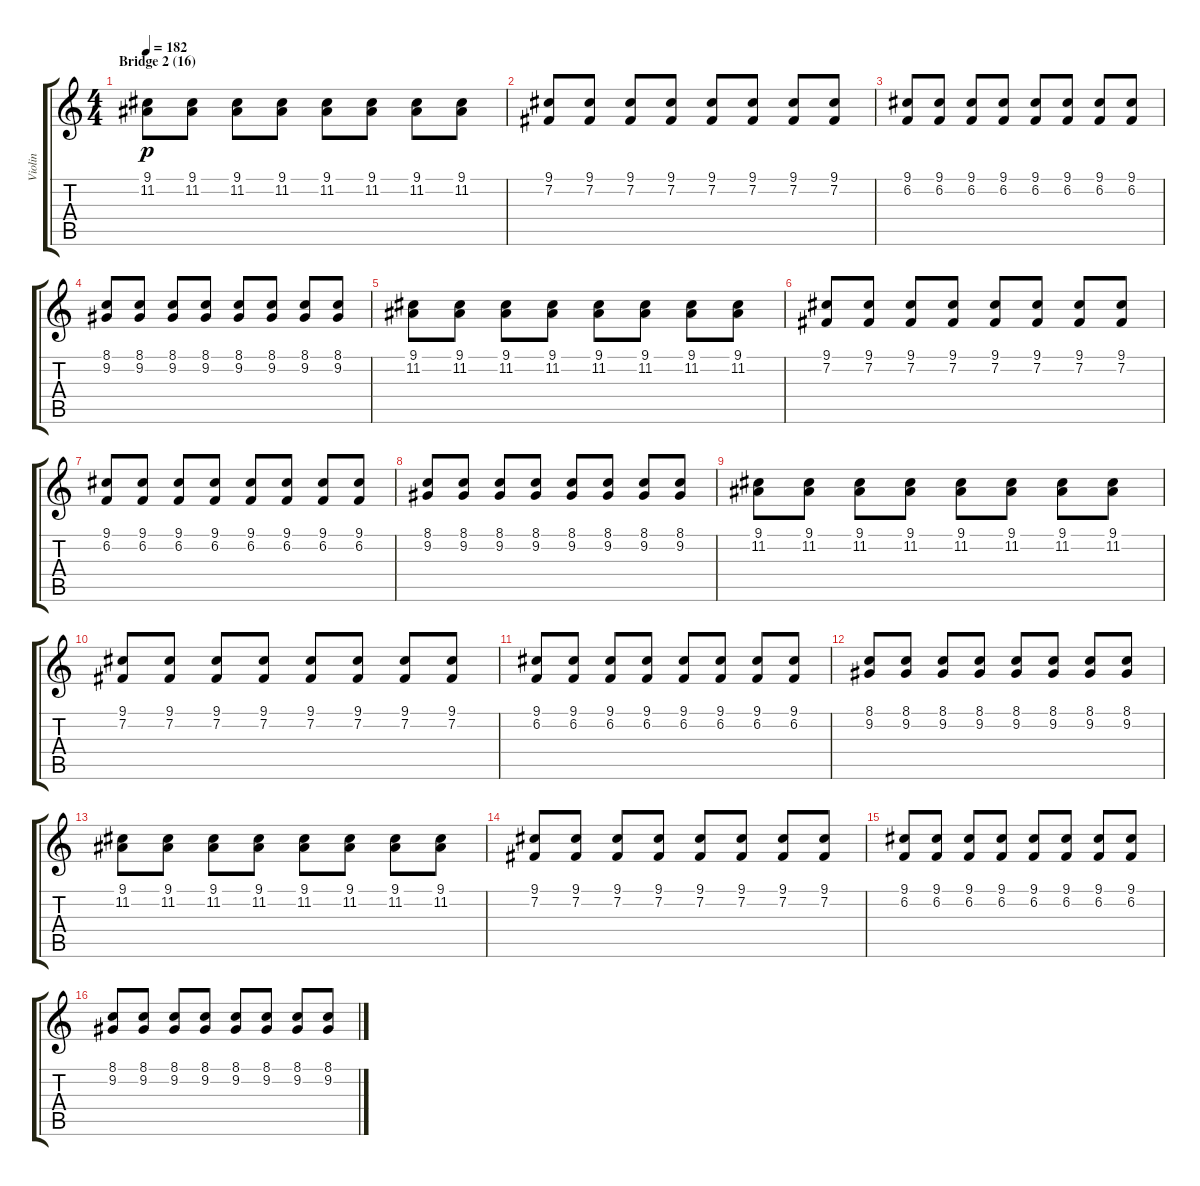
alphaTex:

\track ("Violin" "Violin") {instrument violin}
\staff {score tabs}
\tuning (E4 B3 G3 D3 A2 E2) {hide}
\ts (4 4)
\section ("" "Bridge 2 (16)")
\tempo 182
\clef g2
\ks c
(9.1 11.2).8{dy p} (9.1 11.2).8 (9.1 11.2).8 (9.1 11.2).8 (9.1 11.2).8 (9.1 11.2).8 (9.1 11.2).8 (9.1 11.2).8 |
(9.1 7.2).8 (9.1 7.2).8 (9.1 7.2).8 (9.1 7.2).8 (9.1 7.2).8 (9.1 7.2).8 (9.1 7.2).8 (9.1 7.2).8 |
(9.1 6.2).8 (9.1 6.2).8 (9.1 6.2).8 (9.1 6.2).8 (9.1 6.2).8 (9.1 6.2).8 (9.1 6.2).8 (9.1 6.2).8 |
(8.1 9.2).8 (8.1 9.2).8 (8.1 9.2).8 (8.1 9.2).8 (8.1 9.2).8 (8.1 9.2).8 (8.1 9.2).8 (8.1 9.2).8 |
(9.1 11.2).8 (9.1 11.2).8 (9.1 11.2).8 (9.1 11.2).8 (9.1 11.2).8 (9.1 11.2).8 (9.1 11.2).8 (9.1 11.2).8 |
(9.1 7.2).8 (9.1 7.2).8 (9.1 7.2).8 (9.1 7.2).8 (9.1 7.2).8 (9.1 7.2).8 (9.1 7.2).8 (9.1 7.2).8 |
(9.1 6.2).8 (9.1 6.2).8 (9.1 6.2).8 (9.1 6.2).8 (9.1 6.2).8 (9.1 6.2).8 (9.1 6.2).8 (9.1 6.2).8 |
(8.1 9.2).8 (8.1 9.2).8 (8.1 9.2).8 (8.1 9.2).8 (8.1 9.2).8 (8.1 9.2).8 (8.1 9.2).8 (8.1 9.2).8 |
(9.1 11.2).8 (9.1 11.2).8 (9.1 11.2).8 (9.1 11.2).8 (9.1 11.2).8 (9.1 11.2).8 (9.1 11.2).8 (9.1 11.2).8 |
(9.1 7.2).8 (9.1 7.2).8 (9.1 7.2).8 (9.1 7.2).8 (9.1 7.2).8 (9.1 7.2).8 (9.1 7.2).8 (9.1 7.2).8 |
(9.1 6.2).8 (9.1 6.2).8 (9.1 6.2).8 (9.1 6.2).8 (9.1 6.2).8 (9.1 6.2).8 (9.1 6.2).8 (9.1 6.2).8 |
(8.1 9.2).8 (8.1 9.2).8 (8.1 9.2).8 (8.1 9.2).8 (8.1 9.2).8 (8.1 9.2).8 (8.1 9.2).8 (8.1 9.2).8 |
(9.1 11.2).8 (9.1 11.2).8 (9.1 11.2).8 (9.1 11.2).8 (9.1 11.2).8 (9.1 11.2).8 (9.1 11.2).8 (9.1 11.2).8 |
(9.1 7.2).8 (9.1 7.2).8 (9.1 7.2).8 (9.1 7.2).8 (9.1 7.2).8 (9.1 7.2).8 (9.1 7.2).8 (9.1 7.2).8 |
(9.1 6.2).8 (9.1 6.2).8 (9.1 6.2).8 (9.1 6.2).8 (9.1 6.2).8 (9.1 6.2).8 (9.1 6.2).8 (9.1 6.2).8 |
(8.1 9.2).8 (8.1 9.2).8 (8.1 9.2).8 (8.1 9.2).8 (8.1 9.2).8 (8.1 9.2).8 (8.1 9.2).8 (8.1 9.2).8
